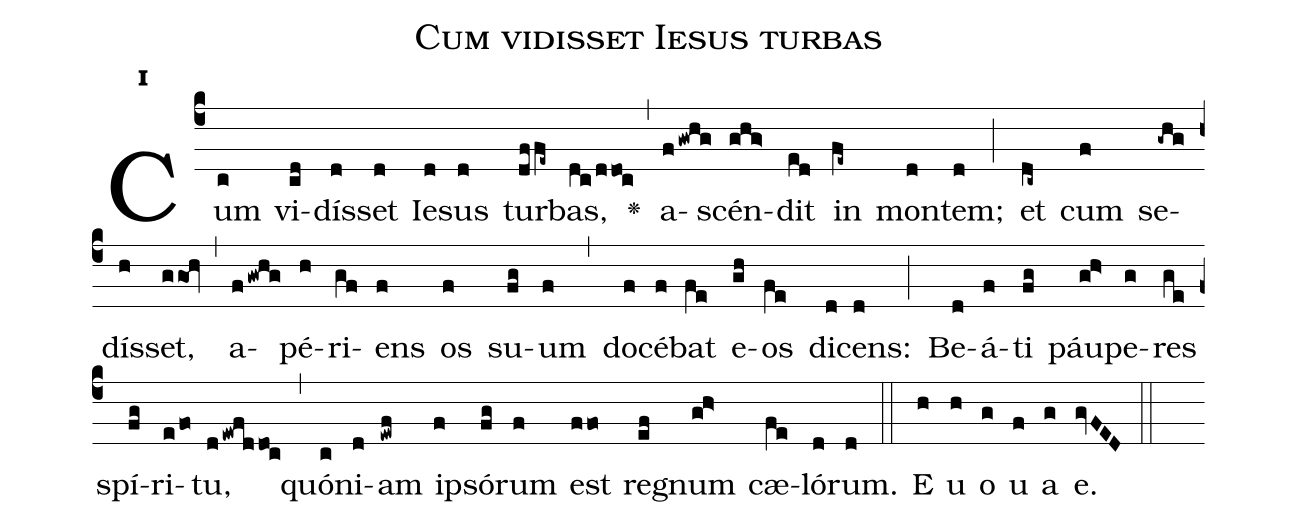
name:Cum vidisset Iesus turbas;
office-part:Antiphona;
mode:1;
%%
style: 1;
name: Cum vidisset Iesus turbas;
book: Antiphonae & Responsoria/Tomus IV, p. 51;
occasion: Dominica IV per Annum;
office-part: Laudes Ant Ba;
annotation: 1d2;
centering-scheme: english;
font: OFLSortsMillGoudy;
height: 11;
width: 4.5;
%%
(c4)Cum(c) vi(cd)dís(d)set(d) Ie(d)sus(d) tur(dffe~)bas,(dc/ddoc) <v>\greheightstar</v>(,) a(fgwhg)scén(ghg>)dit(ed) in(fe~) mon(d)tem;(d) (;) et(dc~) cum(f) se(-ghg)dís(h)set,(ggoh) (,) a(fgwhg)pé(h)ri(gf)ens(f) os(f) su(fg)um(f) (,) do(f)cé(f)bat(fe) e(gh)os(fe) di(d)cens:(d) (;) Be(d)á(f)ti(fg) páu(gh>)pe(g)res(ge) spí(fg)ri(efo)tu,(dewfddoc) (,) quó(c)ni(d)am(ewf) i(f)psó(fg)rum(f) est(ffo) re(ef)gnum(gh>) cæ(fe)ló(d)rum.(d) (::) E(h) u(h) o(g) u(f) a(g) e.(gvFED) (::)
